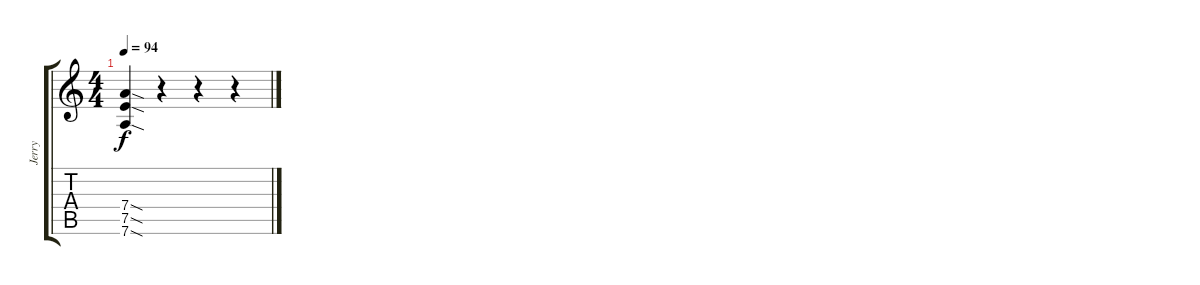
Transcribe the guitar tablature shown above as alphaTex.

\track ("Jerry" "Jerry") {instrument distortionguitar}
\staff {score tabs}
\tuning (E4 B3 G3 D3 A2 D2) {hide}
\ts (4 4)
\tempo 94
\clef g2
\ks c
(7.4{sod} 7.5{sod} 7.6{sod}).4{dy f} r.4 r.4 r.4
